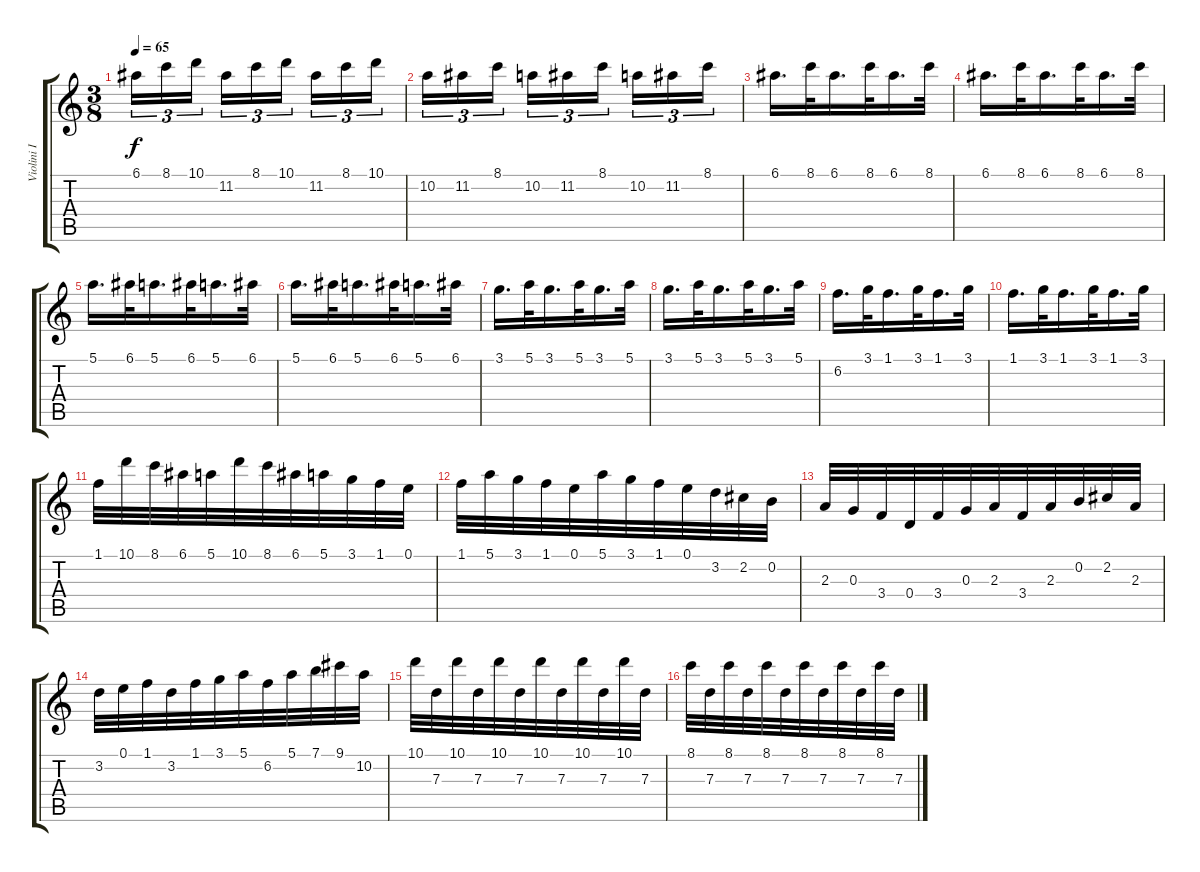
\track ("Violini I" "Violini I") {instrument distortionguitar}
\staff {score tabs}
\tuning (E4 B3 G3 D3 A2 E2) {hide}
\ts (3 8)
\tempo 65
\clef g2
\ks c
6.1.16{tu (3 2) dy f} 8.1.16{tu (3 2)} 10.1.16{tu (3 2)} 11.2.16{tu (3 2)} 8.1.16{tu (3 2)} 10.1.16{tu (3 2)} 11.2.16{tu (3 2)} 8.1.16{tu (3 2)} 10.1.16{tu (3 2)} |
10.2.16{tu (3 2)} 11.2.16{tu (3 2)} 8.1.16{tu (3 2)} 10.2.16{tu (3 2)} 11.2.16{tu (3 2)} 8.1.16{tu (3 2)} 10.2.16{tu (3 2)} 11.2.16{tu (3 2)} 8.1.16{tu (3 2)} |
6.1.16{d} 8.1.32 6.1.16{d} 8.1.32 6.1.16{d} 8.1.32 |
6.1.16{d} 8.1.32 6.1.16{d} 8.1.32 6.1.16{d} 8.1.32 |
5.1.16{d} 6.1.32 5.1.16{d} 6.1.32 5.1.16{d} 6.1.32 |
5.1.16{d} 6.1.32 5.1.16{d} 6.1.32 5.1.16{d} 6.1.32 |
3.1.16{d} 5.1.32 3.1.16{d} 5.1.32 3.1.16{d} 5.1.32 |
3.1.16{d} 5.1.32 3.1.16{d} 5.1.32 3.1.16{d} 5.1.32 |
6.2.16{d} 3.1.32 1.1.16{d} 3.1.32 1.1.16{d} 3.1.32 |
1.1.16{d} 3.1.32 1.1.16{d} 3.1.32 1.1.16{d} 3.1.32 |
1.1.32 10.1.32 8.1.32 6.1.32 5.1.32 10.1.32 8.1.32 6.1.32 5.1.32 3.1.32 1.1.32 0.1.32 |
1.1.32 5.1.32 3.1.32 1.1.32 0.1.32 5.1.32 3.1.32 1.1.32 0.1.32 3.2.32 2.2.32 0.2.32 |
2.3.32 0.3.32 3.4.32 0.4.32 3.4.32 0.3.32 2.3.32 3.4.32 2.3.32 0.2.32 2.2.32 2.3.32 |
3.2.32 0.1.32 1.1.32 3.2.32 1.1.32 3.1.32 5.1.32 6.2.32 5.1.32 7.1.32 9.1.32 10.2.32 |
10.1.32 7.3.32 10.1.32 7.3.32 10.1.32 7.3.32 10.1.32 7.3.32 10.1.32 7.3.32 10.1.32 7.3.32 |
8.1.32 7.3.32 8.1.32 7.3.32 8.1.32 7.3.32 8.1.32 7.3.32 8.1.32 7.3.32 8.1.32 7.3.32
